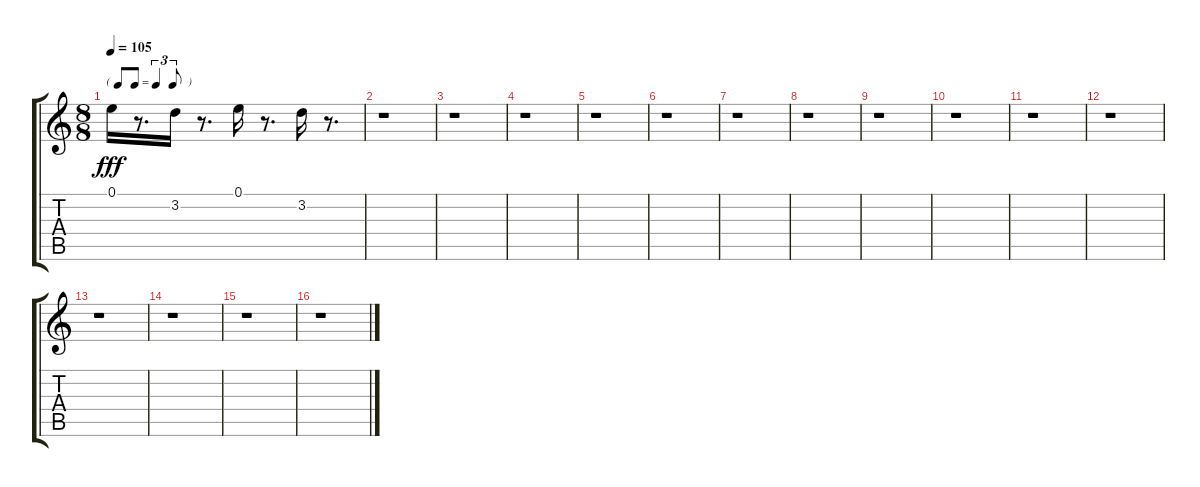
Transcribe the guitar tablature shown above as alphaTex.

\track "" {instrument electricguitarmuted}
\staff {score tabs}
\tuning (E4 B3 G3 D3 A2 E2) {hide}
\ts (8 8)
\tf triplet8th
\tempo 105
\clef g2
\ks c
0.1.16{dy fff} r.8{d} 3.2.16 r.8{d} 0.1.16 r.8{d} 3.2.16 r.8{d} |
r.1 |
r.1 |
r.1 |
r.1 |
r.1 |
r.1 |
r.1 |
r.1 |
r.1 |
r.1 |
r.1 |
r.1 |
r.1 |
r.1 |
r.1
